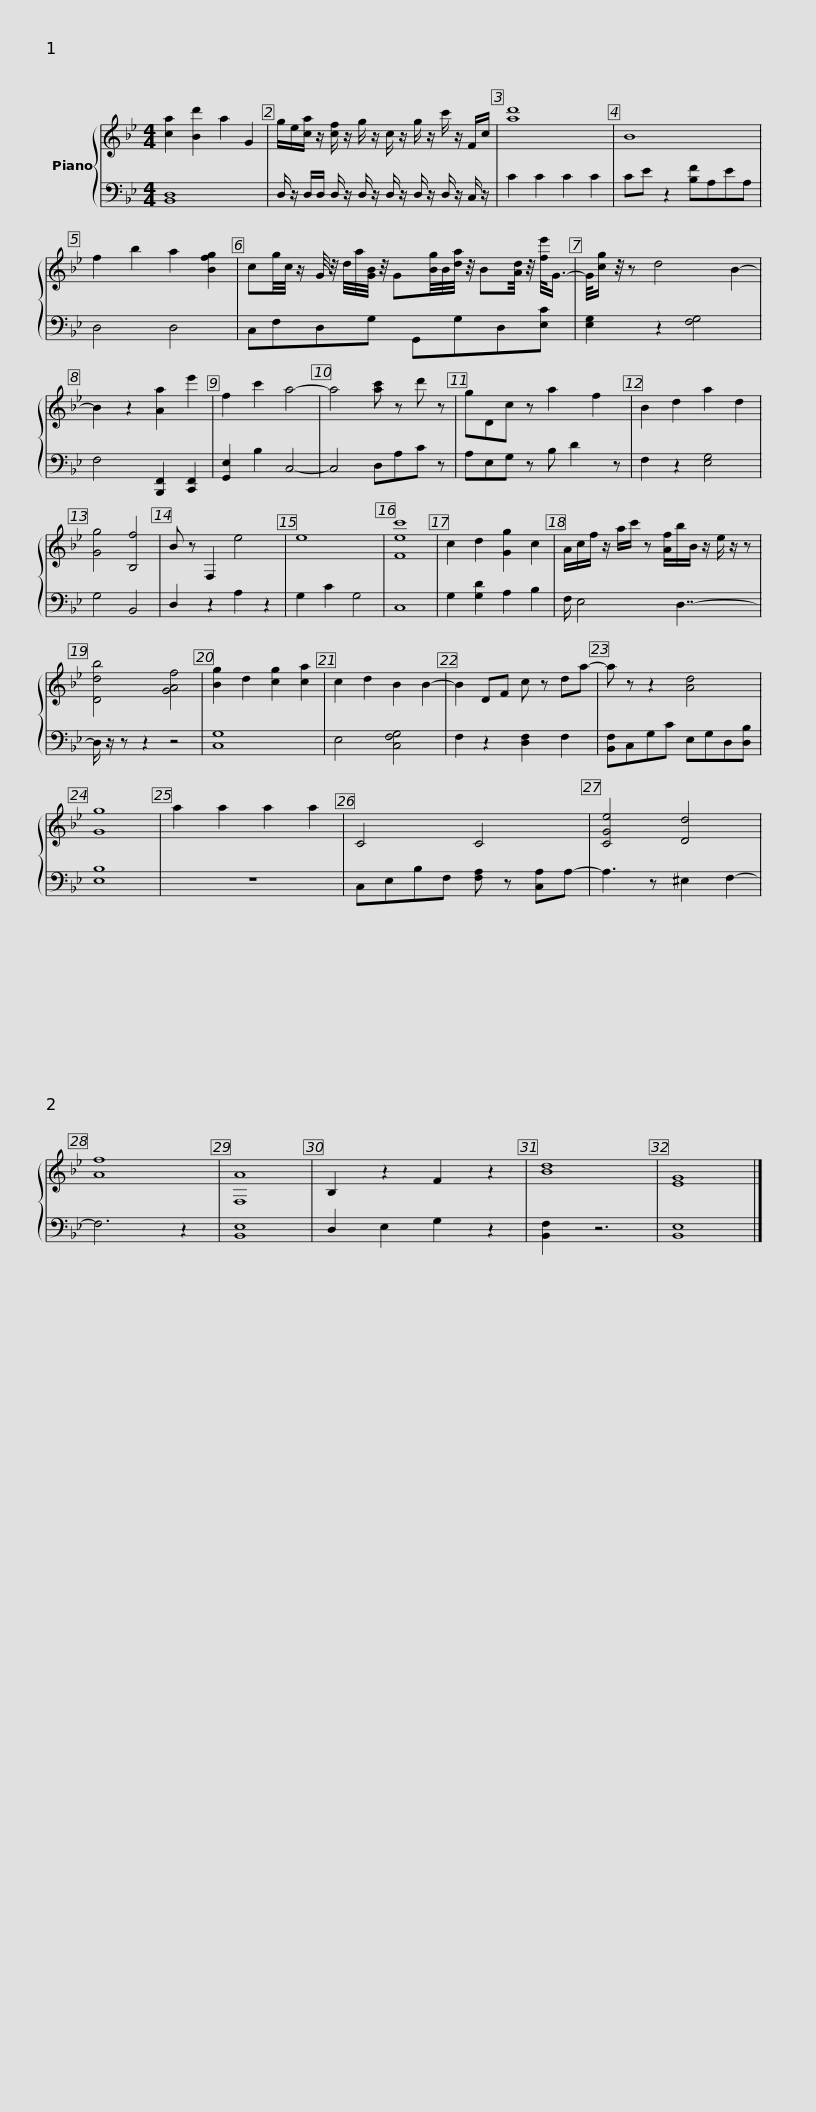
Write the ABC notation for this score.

X:1
%%score { 1 | 2 }
L:1/8
M:4/4
I:linebreak $
K:Bb
V:1 treble
V:2 bass
V:1
 [ca]2 [Bd']2 a2 G2 | g/e/[ca]/ z/ [cf]/ z/ g/ z/ c/ z/ g/ z/ c'/ z/ F/c/ | [ad']8 | B8 | f2 b2 a2 [Bfg]2 |$ %5
 cg/4c/4 z/ G/4 z/4 d/4a/4[GB]/4 z/4 G[Bg]/4B/4[da]/4 z/4 B[Ad]/4 z/4 [fe']/<G/- | G/4[cg]/ z/4 z d4 B2- | B2 z2 [Aa]2 e'2 | f2 c'2 a4- | a4 [ac'] z d' z |$ %10
 gDc z a2 f2 | B2 d2 a2 d2 | [Gg]4 [B,f]4 | B z F,2 e4 | e8 | %15
 [Fec']8 | c2 d2 [Gg]2 c2 | A/c/f/ z/ a/c'/ z [Af]/b/B/ z/ e/ z/ z |$ [Ddb]4 [GAf]4 | [Bg]2 d2 [cg]2 [ca]2 | %20
 c2 d2 B2 B2- | B2 DF c z da- | a z z2 [Ad]4 | [Gg]8 | a2 a2 a2 a2 |$ %25
 C4 C4 | [CGe]4 [Dd]4 | [Af]8 | [F,A]8 | B,2 z2 F2 z2 | %30
 [Bd]8 | [EG]8 |] %32
V:2
 [B,,D,]8 | D,/ z/ D,/D,/ D,/ z/ D,/ z/ D,/ z/ D,/ z/ D,/ z/ C,/ z/ | C2 C2 C2 C2 | CE z2 [B,F]A,EA, | D,4 D,4 |$ %5
 C,F,D,G, G,,G,D,[E,C] | [E,G,]2 z2 [F,G,]4 | F,4 [B,,,F,,]2 [C,,F,,]2 | [G,,E,]2 B,2 C,4- | C,4 D,A,C z |$ %10
 A,E,G, z B, D2 z | F,2 z2 [E,G,]4 | G,4 B,,4 | D,2 z2 A,2 z2 | G,2 C2 G,4 | %15
 C,8 | G,2 [G,D]2 A,2 B,2 | F,/ E,4 D,7/2- |$ D,/ z/ z z2 z4 | [C,G,]8 | %20
 E,4 [C,F,G,]4 | F,2 z2 [D,F,]2 F,2 | [B,,F,]C,G,C E,G,D,[D,B,] | [E,B,]8 | z8 |$ %25
 C,E,B,F, [F,A,] z [C,A,]A,- | A,3 z ^E,2 F,2- | F,6 z2 | [B,,E,]8 | D,2 E,2 G,2 z2 | %30
 [B,,F,]2 z6 | [B,,E,]8 |] %32
